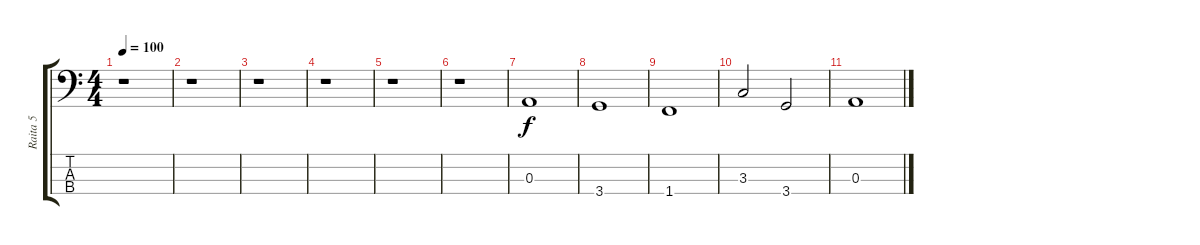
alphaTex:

\track ("Raita 5" "Raita 5") {instrument electricbasspick}
\staff {score tabs}
\tuning (G2 D2 A1 E1) {hide}
\ts (4 4)
\tempo 100
\clef f4
\ks c
r.1{dy f} |
r.1 |
r.1 |
r.1 |
r.1 |
r.1 |
0.3.1 |
3.4.1 |
1.4.1 |
3.3.2 3.4.2 |
0.3.1
